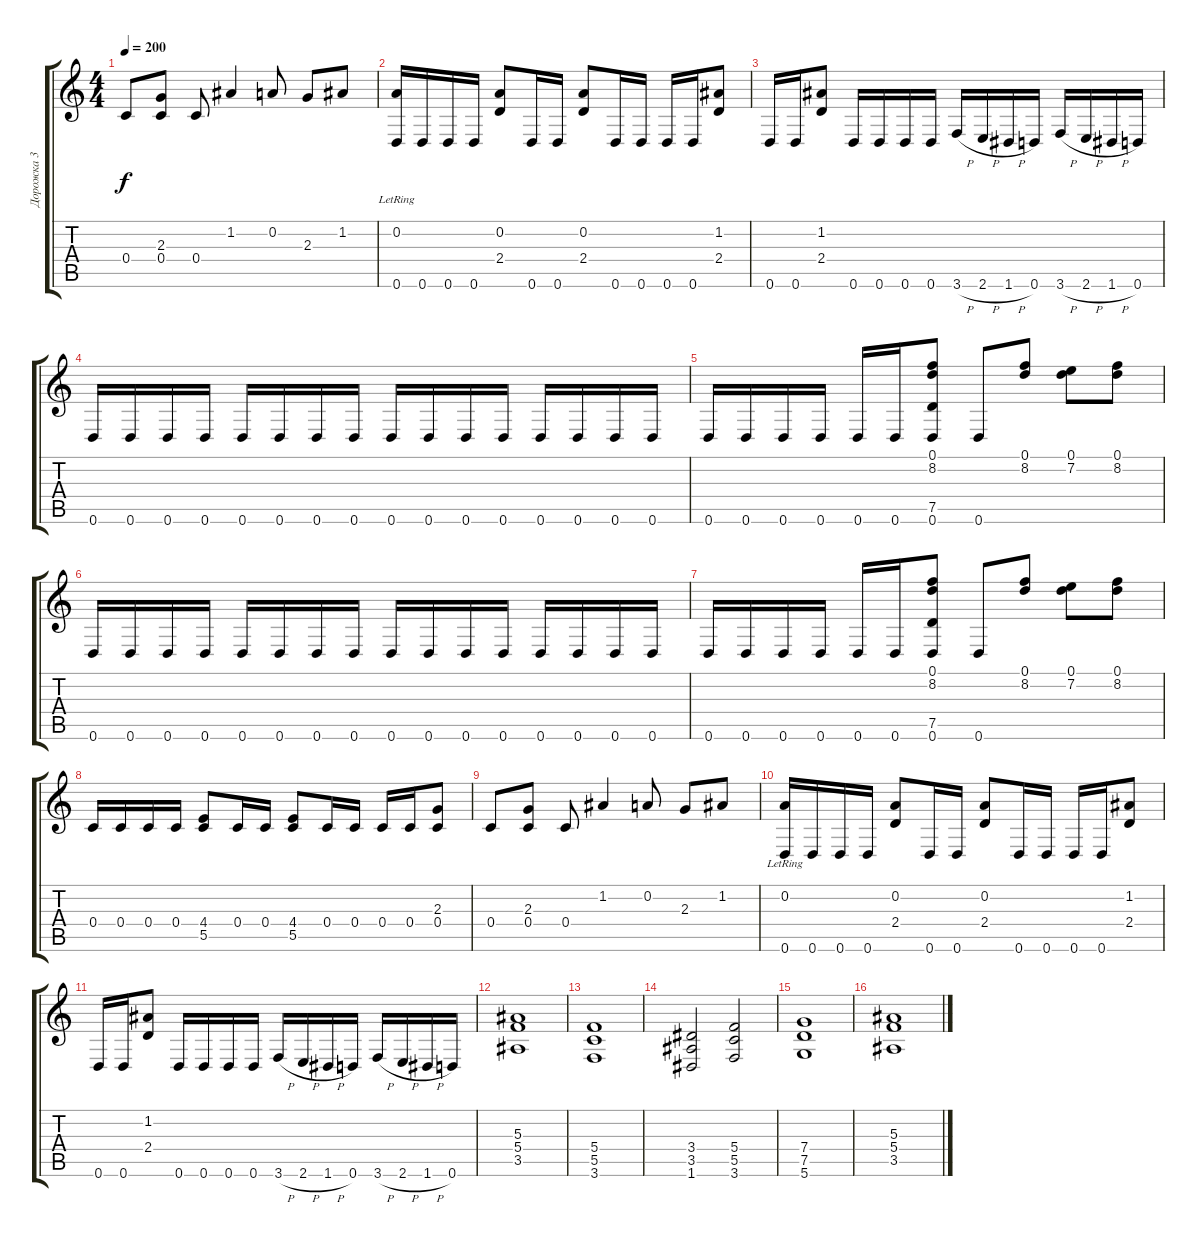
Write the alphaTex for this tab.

\track ("Дорожка 3" "Дорожка 3") {instrument overdrivenguitar}
\staff {score tabs}
\tuning (D4 A3 F3 C3 G2 D2) {hide}
\ts (4 4)
\tempo 200
\clef g2
\ks c
0.4.8{dy f} (2.3 0.4).8 0.4.8 1.2.4 0.2.8 2.3.8 1.2.8 |
(0.2{lr} 0.6).16 0.6.16 0.6.16 0.6.16 (0.2 2.4).8 0.6.16 0.6.16 (0.2 2.4).8 0.6.16 0.6.16 0.6.16 0.6.16 (1.2 2.4).8 |
0.6.16 0.6.16 (1.2 2.4).8 0.6.16 0.6.16 0.6.16 0.6.16 3.6{h}.16 2.6{h}.16 1.6{h}.16 0.6.16 3.6{h}.16 2.6{h}.16 1.6{h}.16 0.6.16 |
0.6.16 0.6.16 0.6.16 0.6.16 0.6.16 0.6.16 0.6.16 0.6.16 0.6.16 0.6.16 0.6.16 0.6.16 0.6.16 0.6.16 0.6.16 0.6.16 |
0.6.16 0.6.16 0.6.16 0.6.16 0.6.16 0.6.16 (0.1 8.2 7.5 0.6).8 0.6.8 (0.1 8.2).8 (0.1 7.2).8 (0.1 8.2).8 |
0.6.16 0.6.16 0.6.16 0.6.16 0.6.16 0.6.16 0.6.16 0.6.16 0.6.16 0.6.16 0.6.16 0.6.16 0.6.16 0.6.16 0.6.16 0.6.16 |
0.6.16 0.6.16 0.6.16 0.6.16 0.6.16 0.6.16 (0.1 8.2 7.5 0.6).8 0.6.8 (0.1 8.2).8 (0.1 7.2).8 (0.1 8.2).8 |
0.4.16 0.4.16 0.4.16 0.4.16 (4.4 5.5).8 0.4.16 0.4.16 (4.4 5.5).8 0.4.16 0.4.16 0.4.16 0.4.16 (2.3 0.4).8 |
0.4.8 (2.3 0.4).8 0.4.8 1.2.4 0.2.8 2.3.8 1.2.8 |
(0.2{lr} 0.6).16 0.6.16 0.6.16 0.6.16 (0.2 2.4).8 0.6.16 0.6.16 (0.2 2.4).8 0.6.16 0.6.16 0.6.16 0.6.16 (1.2 2.4).8 |
0.6.16 0.6.16 (1.2 2.4).8 0.6.16 0.6.16 0.6.16 0.6.16 3.6{h}.16 2.6{h}.16 1.6{h}.16 0.6.16 3.6{h}.16 2.6{h}.16 1.6{h}.16 0.6.16 |
(5.3 5.4 3.5).1 |
(5.4 5.5 3.6).1 |
(3.4 3.5 1.6).2 (5.4 5.5 3.6).2 |
(7.4 7.5 5.6).1 |
(5.3 5.4 3.5).1
